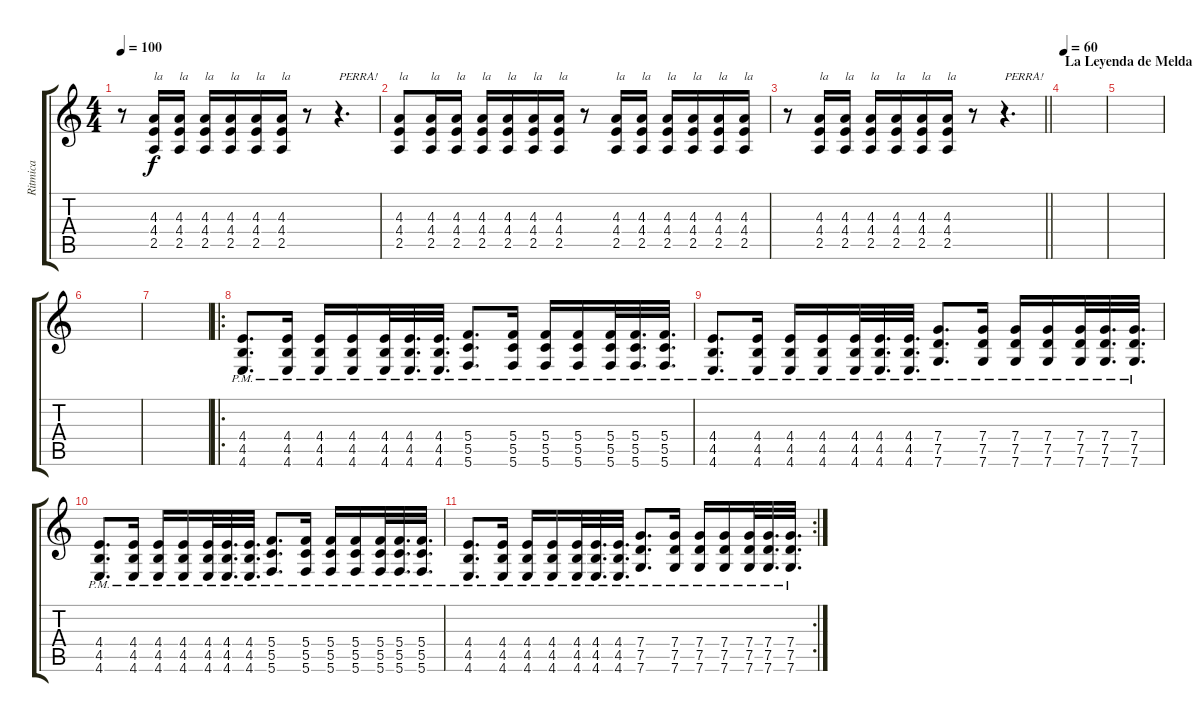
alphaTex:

\track ("Ritmica" "Ritmica") {instrument distortionguitar}
\staff {score tabs}
\tuning (D4 A3 F3 C3 G2 C2) {hide}
\ts (4 4)
\tempo 100
\clef g2
\ks c
r.8{dy f} (4.3 4.4 2.5).16{txt "la"} (4.3 4.4 2.5).16{txt "la"} (4.3 4.4 2.5).16{txt "la"} (4.3 4.4 2.5).16{txt "la"} (4.3 4.4 2.5).16{txt "la"} (4.3 4.4 2.5).16{txt "la"} r.8 r.4{d txt "PERRA!"} |
(4.3 4.4 2.5).8{txt "la"} (4.3 4.4 2.5).16{txt "la"} (4.3 4.4 2.5).16{txt "la"} (4.3 4.4 2.5).16{txt "la"} (4.3 4.4 2.5).16{txt "la"} (4.3 4.4 2.5).16{txt "la"} (4.3 4.4 2.5).16{txt "la"} r.8 (4.3 4.4 2.5).16{txt "la"} (4.3 4.4 2.5).16{txt "la"} (4.3 4.4 2.5).16{txt "la"} (4.3 4.4 2.5).16{txt "la"} (4.3 4.4 2.5).16{txt "la"} (4.3 4.4 2.5).16{txt "la"} |
\barLineRight lightlight
r.8 (4.3 4.4 2.5).16{txt "la"} (4.3 4.4 2.5).16{txt "la"} (4.3 4.4 2.5).16{txt "la"} (4.3 4.4 2.5).16{txt "la"} (4.3 4.4 2.5).16{txt "la"} (4.3 4.4 2.5).16{txt "la"} r.8 r.4{d txt "PERRA!"} |
\section ("" "La Leyenda de Melda")
\tempo 60
|
|
|
|
\ro
(4.4{pm} 4.5{pm} 4.6{pm}).8{d} (4.4{pm} 4.5{pm} 4.6{pm}).16 (4.4{pm} 4.5{pm} 4.6{pm}).16 (4.4{pm} 4.5{pm} 4.6{pm}).16 (4.4{pm} 4.5{pm} 4.6{pm}).32 (4.4{pm} 4.5{pm} 4.6{pm}).32{d} (4.4{pm} 4.5{pm} 4.6{pm}).32{d} (5.4{pm} 5.5{pm} 5.6{pm}).8{d} (5.4{pm} 5.5{pm} 5.6{pm}).16 (5.4{pm} 5.5{pm} 5.6{pm}).16 (5.4{pm} 5.5{pm} 5.6{pm}).16 (5.4{pm} 5.5{pm} 5.6{pm}).32 (5.4{pm} 5.5{pm} 5.6{pm}).32{d} (5.4{pm} 5.5{pm} 5.6{pm}).32{d} |
(4.4{pm} 4.5{pm} 4.6{pm}).8{d} (4.4{pm} 4.5{pm} 4.6{pm}).16 (4.4{pm} 4.5{pm} 4.6{pm}).16 (4.4{pm} 4.5{pm} 4.6{pm}).16 (4.4{pm} 4.5{pm} 4.6{pm}).32 (4.4{pm} 4.5{pm} 4.6{pm}).32{d} (4.4{pm} 4.5{pm} 4.6{pm}).32{d} (7.4{pm} 7.5{pm} 7.6{pm}).8{d} (7.4{pm} 7.5{pm} 7.6{pm}).16 (7.4{pm} 7.5{pm} 7.6{pm}).16 (7.4{pm} 7.5{pm} 7.6{pm}).16 (7.4{pm} 7.5{pm} 7.6{pm}).32 (7.4{pm} 7.5{pm} 7.6{pm}).32{d} (7.4{pm} 7.5{pm} 7.6{pm}).32{d} |
(4.4{pm} 4.5{pm} 4.6{pm}).8{d} (4.4{pm} 4.5{pm} 4.6{pm}).16 (4.4{pm} 4.5{pm} 4.6{pm}).16 (4.4{pm} 4.5{pm} 4.6{pm}).16 (4.4{pm} 4.5{pm} 4.6{pm}).32 (4.4{pm} 4.5{pm} 4.6{pm}).32{d} (4.4{pm} 4.5{pm} 4.6{pm}).32{d} (5.4{pm} 5.5{pm} 5.6{pm}).8{d} (5.4{pm} 5.5{pm} 5.6{pm}).16 (5.4{pm} 5.5{pm} 5.6{pm}).16 (5.4{pm} 5.5{pm} 5.6{pm}).16 (5.4{pm} 5.5{pm} 5.6{pm}).32 (5.4{pm} 5.5{pm} 5.6{pm}).32{d} (5.4{pm} 5.5{pm} 5.6{pm}).32{d} |
\rc 2
(4.4{pm} 4.5{pm} 4.6{pm}).8{d} (4.4{pm} 4.5{pm} 4.6{pm}).16 (4.4{pm} 4.5{pm} 4.6{pm}).16 (4.4{pm} 4.5{pm} 4.6{pm}).16 (4.4{pm} 4.5{pm} 4.6{pm}).32 (4.4{pm} 4.5{pm} 4.6{pm}).32{d} (4.4{pm} 4.5{pm} 4.6{pm}).32{d} (7.4{pm} 7.5{pm} 7.6{pm}).8{d} (7.4{pm} 7.5{pm} 7.6{pm}).16 (7.4{pm} 7.5{pm} 7.6{pm}).16 (7.4{pm} 7.5{pm} 7.6{pm}).16 (7.4{pm} 7.5{pm} 7.6{pm}).32 (7.4{pm} 7.5{pm} 7.6{pm}).32{d} (7.4{pm} 7.5{pm} 7.6{pm}).32{d}
